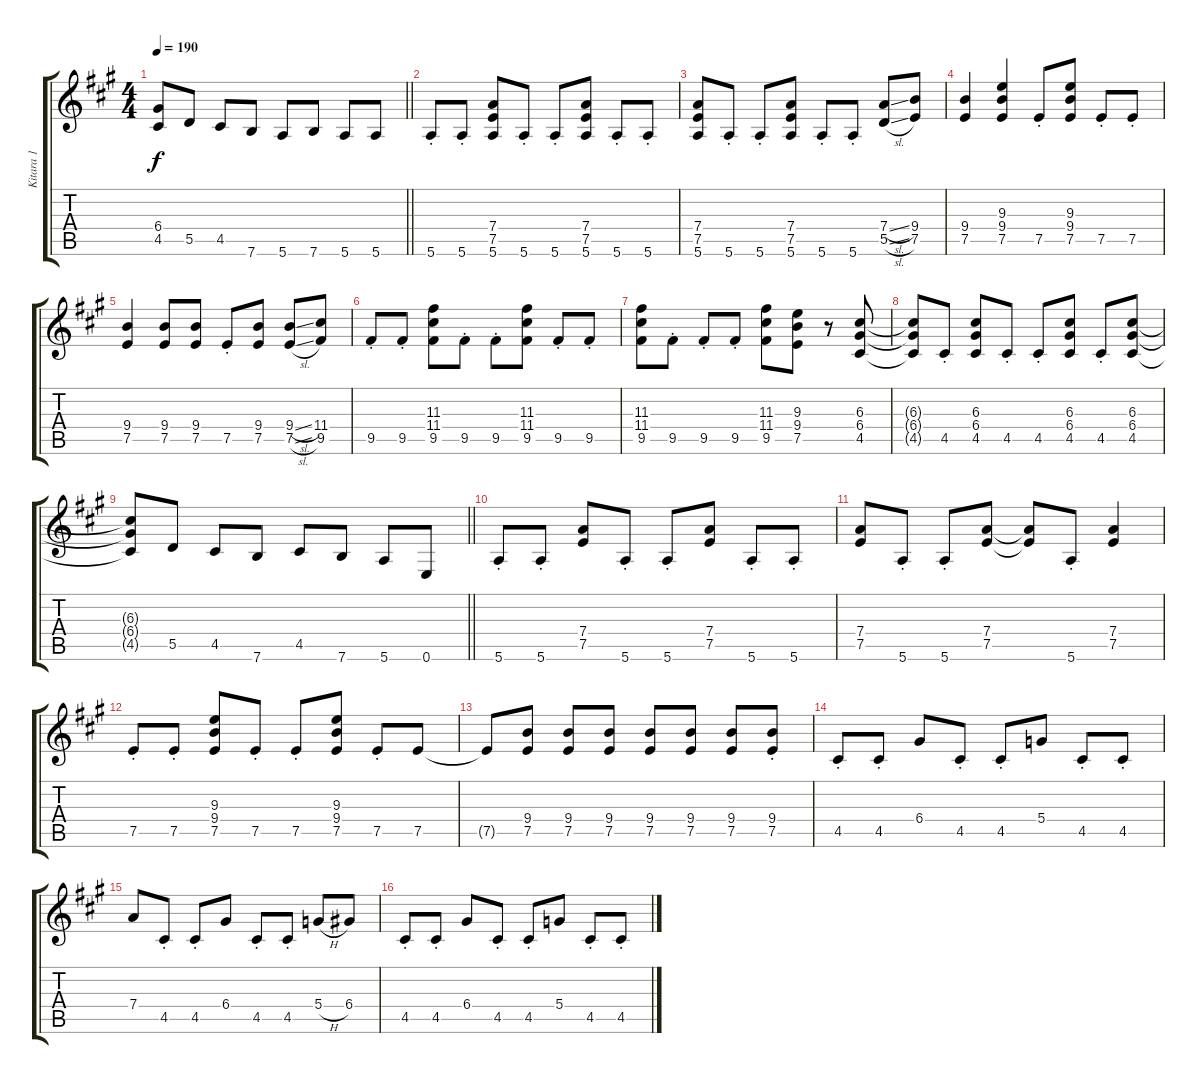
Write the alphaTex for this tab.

\track ("Kitara 1" "Kitara 1") {instrument distortionguitar}
\staff {score tabs}
\tuning (E4 B3 G3 D3 A2 E2) {hide}
\ts (4 4)
\tempo 190
\clef g2
\barLineRight lightlight
\ks a
(6.4{t} 4.5{t}).8{dy f} 5.5.8 4.5.8 7.6.8 5.6.8 7.6.8 5.6.8 5.6.8 |
5.6{st}.8 5.6{st}.8 (7.4 7.5 5.6).8 5.6{st}.8 5.6{st}.8 (7.4 7.5 5.6).8 5.6{st}.8 5.6{st}.8 |
(7.4 7.5 5.6).8 5.6{st}.8 5.6{st}.8 (7.4 7.5 5.6).8 5.6{st}.8 5.6{st}.8 (7.4{sl} 5.5{sl}).8 (9.4 7.5).8 |
(9.4 7.5).4 (9.3 9.4 7.5).4 7.5{st}.8 (9.3 9.4 7.5).8 7.5{st}.8 7.5{st}.8 |
(9.4 7.5).4 (9.4 7.5).8 (9.4 7.5).8 7.5{st}.8 (9.4 7.5).8 (9.4{sl} 7.5{sl}).8 (11.4 9.5).8 |
9.5{st}.8 9.5{st}.8 (11.3 11.4 9.5).8 9.5{st}.8 9.5{st}.8 (11.3 11.4 9.5).8 9.5{st}.8 9.5{st}.8 |
(11.3 11.4 9.5).8 9.5{st}.8 9.5{st}.8 9.5{st}.8 (11.3 11.4 9.5).8 (9.3 9.4 7.5).8 r.8 (6.3 6.4 4.5).8 |
(6.3{t} 6.4{t} 4.5{t}).8 4.5{st}.8 (6.3 6.4 4.5).8 4.5{st}.8 4.5{st}.8 (6.3 6.4 4.5).8 4.5{st}.8 (6.3 6.4 4.5).8 |
\barLineRight lightlight
(6.3{t} 6.4{t} 4.5{t}).8 5.5.8 4.5.8 7.6.8 4.5.8 7.6.8 5.6.8 0.6.8 |
5.6{st}.8 5.6{st}.8 (7.4 7.5).8 5.6{st}.8 5.6{st}.8 (7.4 7.5).8 5.6{st}.8 5.6{st}.8 |
(7.4 7.5).8 5.6{st}.8 5.6{st}.8 (7.4 7.5).8 (7.4{t} 7.5{t}).8 5.6{st}.8 (7.4 7.5).4 |
7.5{st}.8 7.5{st}.8 (9.3 9.4 7.5).8 7.5{st}.8 7.5{st}.8 (9.3 9.4 7.5).8 7.5{st}.8 7.5.8 |
7.5{t}.8 (9.4 7.5).8 (9.4 7.5).8 (9.4 7.5).8 (9.4 7.5).8 (9.4 7.5).8 (9.4 7.5).8 (9.4{st} 7.5{st}).8 |
4.5{st}.8 4.5{st}.8 6.4.8 4.5{st}.8 4.5{st}.8 5.4.8 4.5{st}.8 4.5{st}.8 |
7.4.8 4.5{st}.8 4.5{st}.8 6.4.8 4.5{st}.8 4.5{st}.8 5.4{h}.8 6.4.8 |
4.5{st}.8 4.5{st}.8 6.4.8 4.5{st}.8 4.5{st}.8 5.4.8 4.5{st}.8 4.5{st}.8
